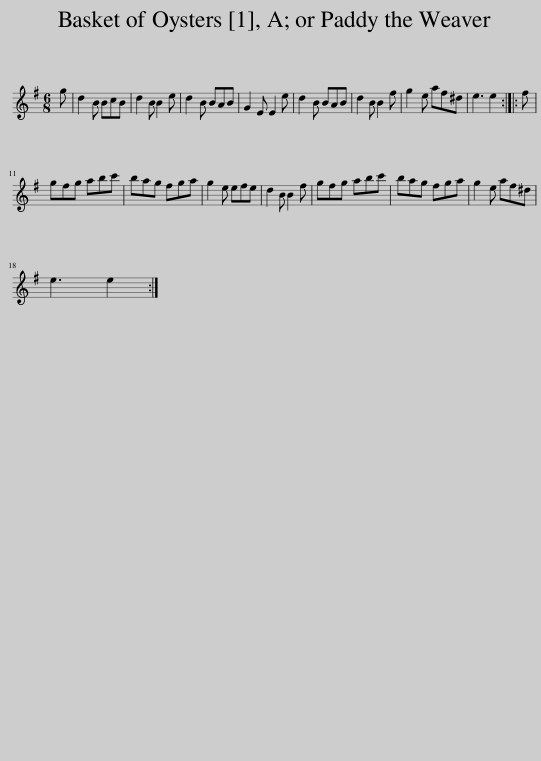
X:1
L:1/8
M:6/8
I:linebreak $
K:Emin
V:1 treble
V:1
 g | d2 B BcB | d2 B B2 e | d2 B BAB | G2 E E2 e | %5
 d2 B BAB | d2 B B2 f | g2 e af^d | e3 e2 :: f |$ %10
 gfg abc' | bag fga | g2 e efe | d2 B B2 f | gfg abc' | %15
 bag fga | g2 e af^d |$ e3 e2 :| %18
